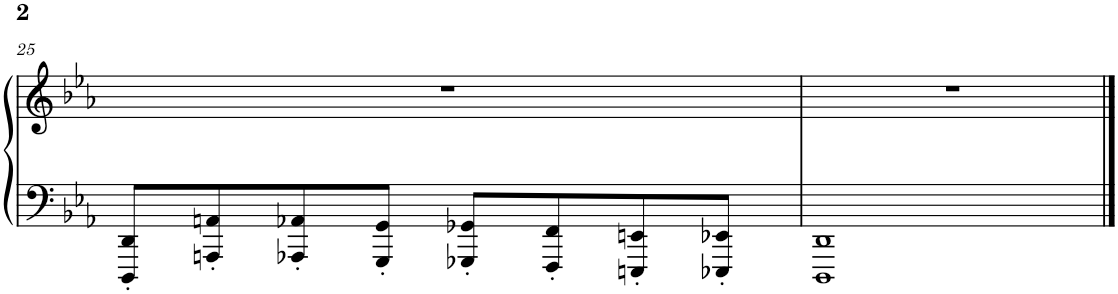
**kern	**kern
*part1	*part1
*staff2	*staff1
*I"Piano	*
*I'Pno.	*
!!LO:PB:g=z
*clefF4	*clefG2
*k[b-e-a-]	*k[b-e-a-]
*M4/4	*M4/4
=25	=25
8DDD/' 8DD/'L	1r
8AAAn/' 8AAn/'	.
8AAA-X/' 8AA-X/'	.
8GGG/' 8GG/'J	.
8GGG-X/' 8GG-X/'L	.
8FFF/' 8FF/'	.
8EEEn/' 8EEn/'	.
8EEE-X/' 8EE-X/'J	.
=26	=26
1DDD 1DD	1r
==	==
*-	*-
